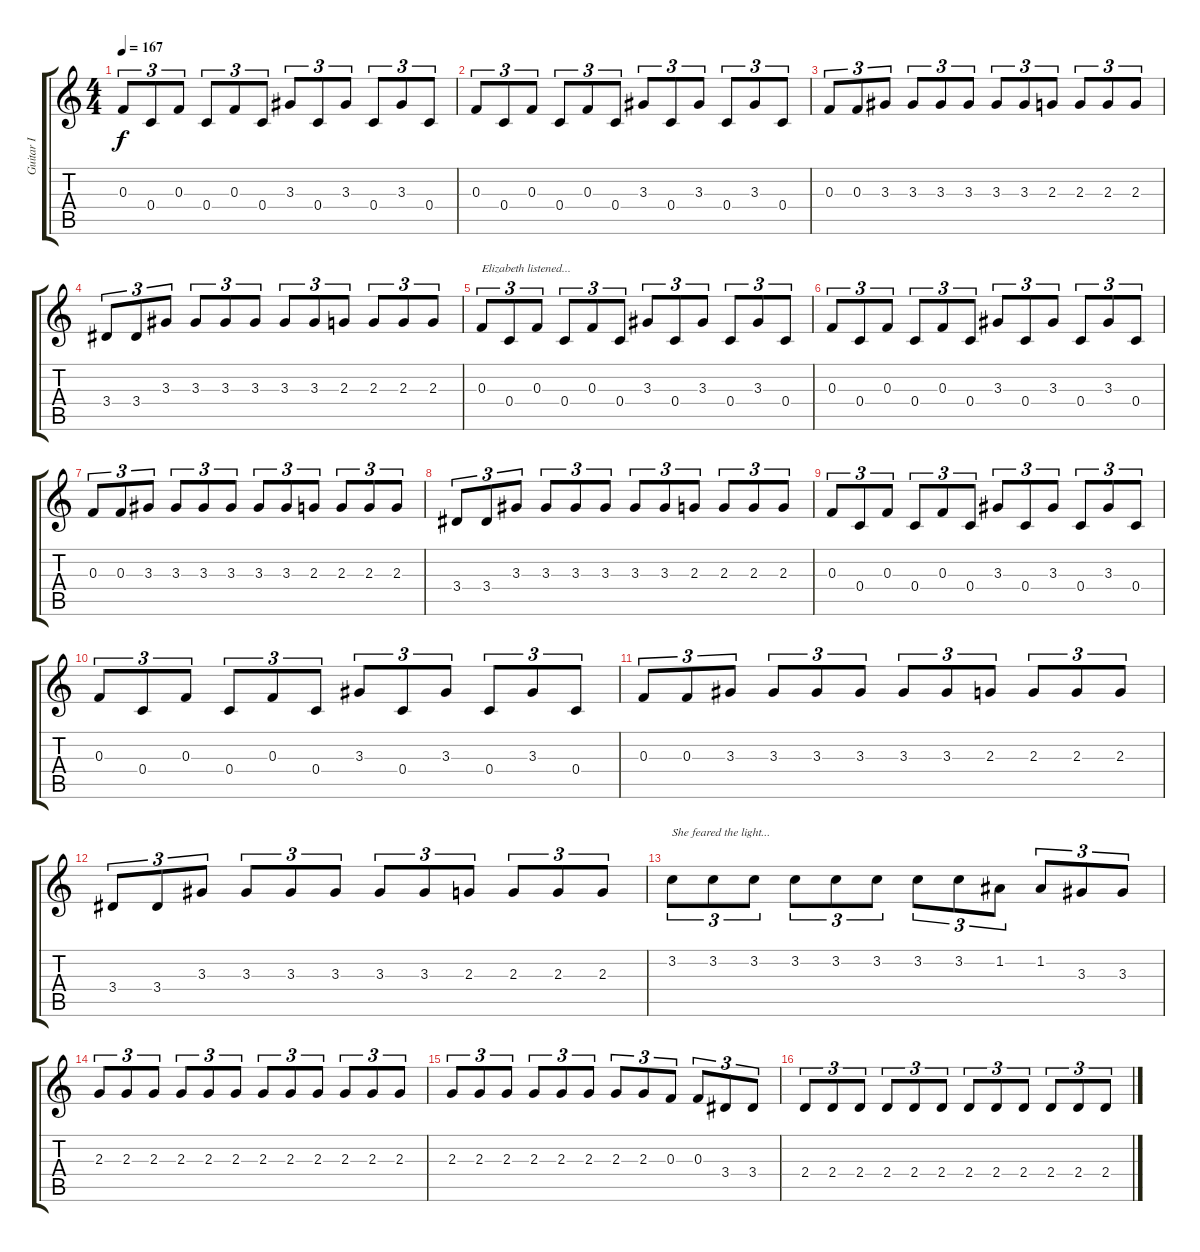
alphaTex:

\track ("Guitar I" "Guitar I") {instrument distortionguitar}
\staff {score tabs}
\tuning (D4 A3 F3 C3 G2 D2) {hide}
\ts (4 4)
\tempo 167
\clef g2
\ks c
0.3.8{tu (3 2) dy f} 0.4.8{tu (3 2)} 0.3.8{tu (3 2)} 0.4.8{tu (3 2)} 0.3.8{tu (3 2)} 0.4.8{tu (3 2)} 3.3.8{tu (3 2)} 0.4.8{tu (3 2)} 3.3.8{tu (3 2)} 0.4.8{tu (3 2)} 3.3.8{tu (3 2)} 0.4.8{tu (3 2)} |
0.3.8{tu (3 2)} 0.4.8{tu (3 2)} 0.3.8{tu (3 2)} 0.4.8{tu (3 2)} 0.3.8{tu (3 2)} 0.4.8{tu (3 2)} 3.3.8{tu (3 2)} 0.4.8{tu (3 2)} 3.3.8{tu (3 2)} 0.4.8{tu (3 2)} 3.3.8{tu (3 2)} 0.4.8{tu (3 2)} |
0.3.8{tu (3 2)} 0.3.8{tu (3 2)} 3.3.8{tu (3 2)} 3.3.8{tu (3 2)} 3.3.8{tu (3 2)} 3.3.8{tu (3 2)} 3.3.8{tu (3 2)} 3.3.8{tu (3 2)} 2.3.8{tu (3 2)} 2.3.8{tu (3 2)} 2.3.8{tu (3 2)} 2.3.8{tu (3 2)} |
3.4.8{tu (3 2)} 3.4.8{tu (3 2)} 3.3.8{tu (3 2)} 3.3.8{tu (3 2)} 3.3.8{tu (3 2)} 3.3.8{tu (3 2)} 3.3.8{tu (3 2)} 3.3.8{tu (3 2)} 2.3.8{tu (3 2)} 2.3.8{tu (3 2)} 2.3.8{tu (3 2)} 2.3.8{tu (3 2)} |
0.3.8{tu (3 2) txt "Elizabeth listened..."} 0.4.8{tu (3 2)} 0.3.8{tu (3 2)} 0.4.8{tu (3 2)} 0.3.8{tu (3 2)} 0.4.8{tu (3 2)} 3.3.8{tu (3 2)} 0.4.8{tu (3 2)} 3.3.8{tu (3 2)} 0.4.8{tu (3 2)} 3.3.8{tu (3 2)} 0.4.8{tu (3 2)} |
0.3.8{tu (3 2)} 0.4.8{tu (3 2)} 0.3.8{tu (3 2)} 0.4.8{tu (3 2)} 0.3.8{tu (3 2)} 0.4.8{tu (3 2)} 3.3.8{tu (3 2)} 0.4.8{tu (3 2)} 3.3.8{tu (3 2)} 0.4.8{tu (3 2)} 3.3.8{tu (3 2)} 0.4.8{tu (3 2)} |
0.3.8{tu (3 2)} 0.3.8{tu (3 2)} 3.3.8{tu (3 2)} 3.3.8{tu (3 2)} 3.3.8{tu (3 2)} 3.3.8{tu (3 2)} 3.3.8{tu (3 2)} 3.3.8{tu (3 2)} 2.3.8{tu (3 2)} 2.3.8{tu (3 2)} 2.3.8{tu (3 2)} 2.3.8{tu (3 2)} |
3.4.8{tu (3 2)} 3.4.8{tu (3 2)} 3.3.8{tu (3 2)} 3.3.8{tu (3 2)} 3.3.8{tu (3 2)} 3.3.8{tu (3 2)} 3.3.8{tu (3 2)} 3.3.8{tu (3 2)} 2.3.8{tu (3 2)} 2.3.8{tu (3 2)} 2.3.8{tu (3 2)} 2.3.8{tu (3 2)} |
0.3.8{tu (3 2)} 0.4.8{tu (3 2)} 0.3.8{tu (3 2)} 0.4.8{tu (3 2)} 0.3.8{tu (3 2)} 0.4.8{tu (3 2)} 3.3.8{tu (3 2)} 0.4.8{tu (3 2)} 3.3.8{tu (3 2)} 0.4.8{tu (3 2)} 3.3.8{tu (3 2)} 0.4.8{tu (3 2)} |
0.3.8{tu (3 2)} 0.4.8{tu (3 2)} 0.3.8{tu (3 2)} 0.4.8{tu (3 2)} 0.3.8{tu (3 2)} 0.4.8{tu (3 2)} 3.3.8{tu (3 2)} 0.4.8{tu (3 2)} 3.3.8{tu (3 2)} 0.4.8{tu (3 2)} 3.3.8{tu (3 2)} 0.4.8{tu (3 2)} |
0.3.8{tu (3 2)} 0.3.8{tu (3 2)} 3.3.8{tu (3 2)} 3.3.8{tu (3 2)} 3.3.8{tu (3 2)} 3.3.8{tu (3 2)} 3.3.8{tu (3 2)} 3.3.8{tu (3 2)} 2.3.8{tu (3 2)} 2.3.8{tu (3 2)} 2.3.8{tu (3 2)} 2.3.8{tu (3 2)} |
3.4.8{tu (3 2)} 3.4.8{tu (3 2)} 3.3.8{tu (3 2)} 3.3.8{tu (3 2)} 3.3.8{tu (3 2)} 3.3.8{tu (3 2)} 3.3.8{tu (3 2)} 3.3.8{tu (3 2)} 2.3.8{tu (3 2)} 2.3.8{tu (3 2)} 2.3.8{tu (3 2)} 2.3.8{tu (3 2)} |
3.2.8{tu (3 2) txt "She feared the light..."} 3.2.8{tu (3 2)} 3.2.8{tu (3 2)} 3.2.8{tu (3 2)} 3.2.8{tu (3 2)} 3.2.8{tu (3 2)} 3.2.8{tu (3 2)} 3.2.8{tu (3 2)} 1.2.8{tu (3 2)} 1.2.8{tu (3 2)} 3.3.8{tu (3 2)} 3.3.8{tu (3 2)} |
2.3.8{tu (3 2)} 2.3.8{tu (3 2)} 2.3.8{tu (3 2)} 2.3.8{tu (3 2)} 2.3.8{tu (3 2)} 2.3.8{tu (3 2)} 2.3.8{tu (3 2)} 2.3.8{tu (3 2)} 2.3.8{tu (3 2)} 2.3.8{tu (3 2)} 2.3.8{tu (3 2)} 2.3.8{tu (3 2)} |
2.3.8{tu (3 2)} 2.3.8{tu (3 2)} 2.3.8{tu (3 2)} 2.3.8{tu (3 2)} 2.3.8{tu (3 2)} 2.3.8{tu (3 2)} 2.3.8{tu (3 2)} 2.3.8{tu (3 2)} 0.3.8{tu (3 2)} 0.3.8{tu (3 2)} 3.4.8{tu (3 2)} 3.4.8{tu (3 2)} |
2.4.8{tu (3 2)} 2.4.8{tu (3 2)} 2.4.8{tu (3 2)} 2.4.8{tu (3 2)} 2.4.8{tu (3 2)} 2.4.8{tu (3 2)} 2.4.8{tu (3 2)} 2.4.8{tu (3 2)} 2.4.8{tu (3 2)} 2.4.8{tu (3 2)} 2.4.8{tu (3 2)} 2.4.8{tu (3 2)}
